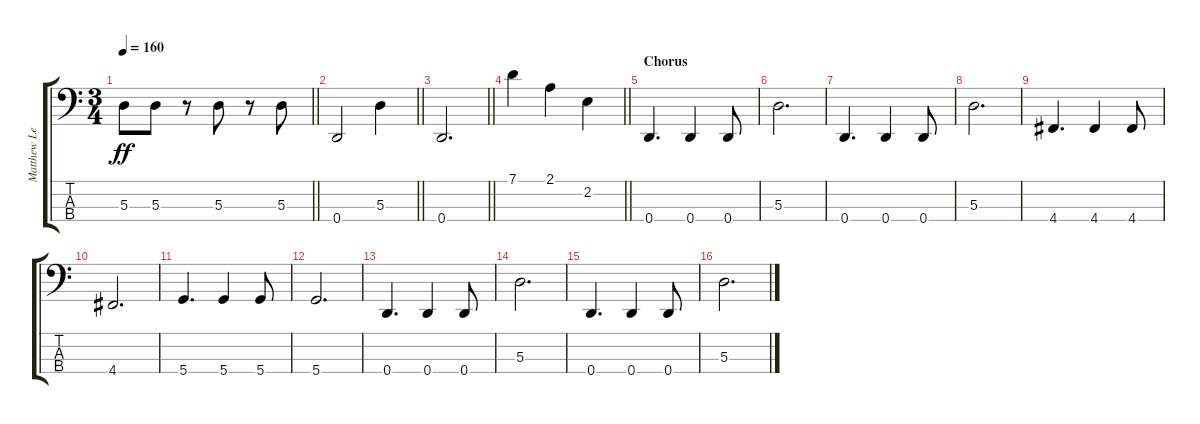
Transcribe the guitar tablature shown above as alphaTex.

\track ("Matthew Leone - Bass Guitar" "Matthew Le") {instrument electricbassfinger}
\staff {score tabs}
\tuning (G2 D2 A1 D1) {hide}
\ts (3 4)
\tempo 160
\clef f4
\barLineRight lightlight
\ks c
5.3.8{dy ff} 5.3.8 r.8 5.3.8 r.8 5.3.8 |
\barLineRight lightlight
0.4.2 5.3.4 |
\barLineRight lightlight
0.4.2{d} |
\barLineRight lightlight
7.1.4 2.1.4 2.2.4 |
\section ("" "Chorus")
0.4.4{d} 0.4.4 0.4.8 |
5.3.2{d} |
0.4.4{d} 0.4.4 0.4.8 |
5.3.2{d} |
4.4.4{d} 4.4.4 4.4.8 |
4.4.2{d} |
5.4.4{d} 5.4.4 5.4.8 |
5.4.2{d} |
0.4.4{d} 0.4.4 0.4.8 |
5.3.2{d} |
0.4.4{d} 0.4.4 0.4.8 |
5.3.2{d}
